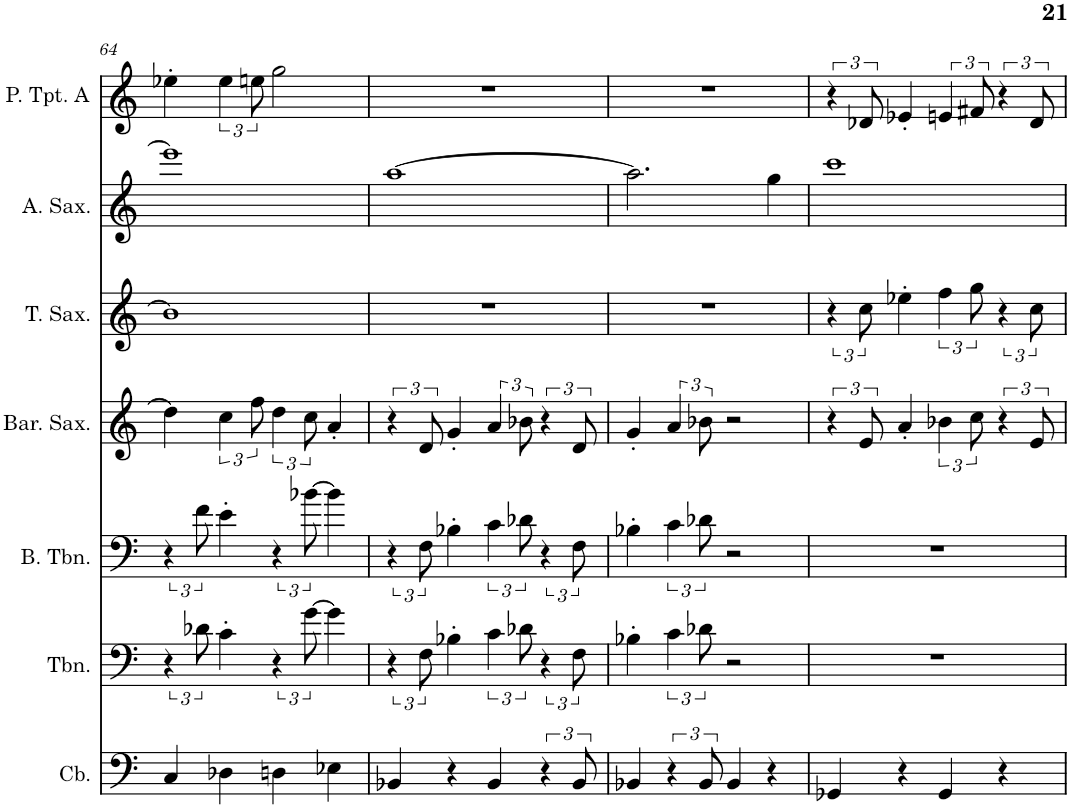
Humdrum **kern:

**kern	**kern	**kern	**kern	**kern	**kern	**kern
*part7	*part6	*part5	*part4	*part3	*part2	*part1
*staff7	*staff6	*staff5	*staff4	*staff3	*staff2	*staff1
*I"Contrabass	*I"Trombone	*I"Bass Trombone	*I"Baritone Saxophone	*I"Tenor Saxophone	*I"Alto Saxophone	*I"Piccolo Trumpet in A
*I'Cb.	*I'Tbn.	*I'B. Tbn.	*I'Bar. Sax.	*I'T. Sax.	*I'A. Sax.	*I'P. Tpt. A
!!LO:PB:g=z
*clefF4	*clefF4	*clefF4	*clefG2	*clefG2	*clefG2	*clefG2
*Trd7c12	*	*	*Trd12c21	*Trd8c14	*Trd5c9	*Trd-5c-9
*k[]	*k[]	*k[]	*k[]	*k[]	*k[]	*k[]
*M4/4	*M4/4	*M4/4	*M4/4	*M4/4	*M4/4	*M4/4
=64	=64	=64	=64	=64	=64	=64
4C/	6r	6r	4dd\]	1b-]	1eee]	4ee-X'\
.	12d-X\	12f\	.	.	.	.
4D-X\	4c'\	4e'\	6cc\	.	.	6ee-\
.	.	.	12ff\	.	.	12een\
4Dn\	6r	6r	6dd\	.	.	2gg\
.	[12g\	[12b-X\	12cc\	.	.	.
4E-X\	4g\]	4b-\]	4a'/	.	.	.
=65	=65	=65	=65	=65	=65	=65
4BB-X/	6r	6r	6r	1r	[1aa	1r
.	12F\	12F\	12d/	.	.	.
4r	4B-X'\	4B-X'\	4g'/	.	.	.
4BB-/	6c\	6c\	6a/	.	.	.
.	12d-X\	12d-X\	12b-X\	.	.	.
6r	6r	6r	6r	.	.	.
12BB-/	12F\	12F\	12d/	.	.	.
=66	=66	=66	=66	=66	=66	=66
4BB-X/	4B-X'\	4B-X'\	4g'/	1r	2.aa\]	1r
6r	6c\	6c\	6a/	.	.	.
12BB-/	12d-X\	12d-X\	12b-X\	.	.	.
4BB-/	2r	2r	2r	.	.	.
4r	.	.	.	.	4gg\	.
=67	=67	=67	=67	=67	=67	=67
4GG-X/	1r	1r	6r	6r	1ccc	6r
.	.	.	12e/	12cc\	.	12d-X/
4r	.	.	4a'/	4ee-X'\	.	4e-X'/
4GG-/	.	.	6b-X\	6ff\	.	6en/
.	.	.	12cc\	12gg\	.	12f#X/
4r	.	.	6r	6r	.	6r
.	.	.	12e/	12cc\	.	12d-/
=	=	=	=	=	=	=
*-	*-	*-	*-	*-	*-	*-
